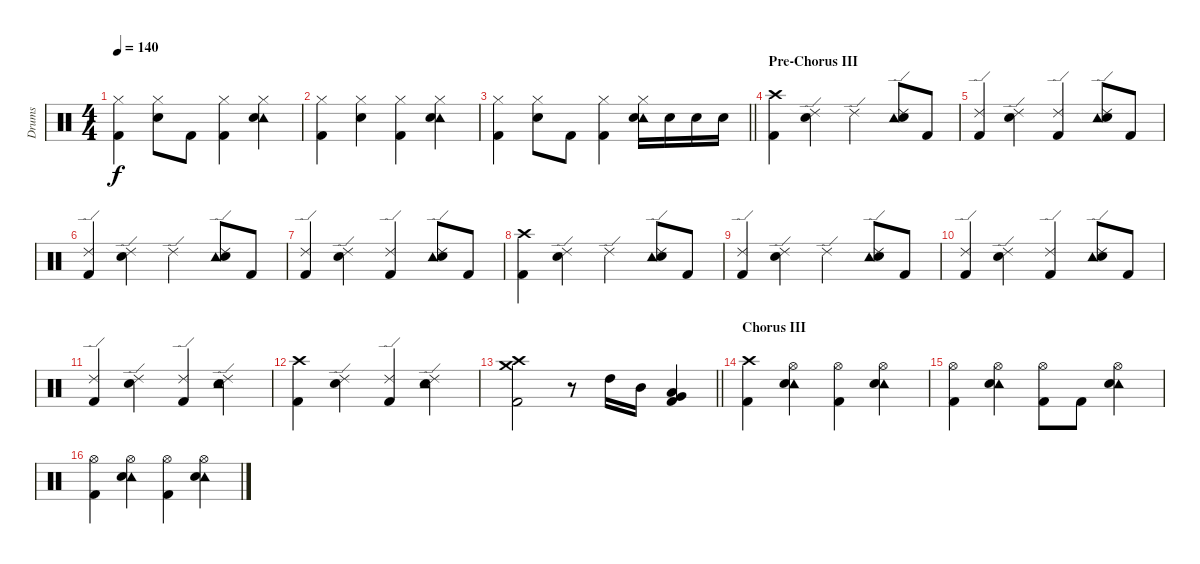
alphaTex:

\track ("Drums" "Drums") {instrument percussion}
\staff {score}
\articulation defaults
\ts (4 4)
\tempo 140
\clef neutral
\ks c
("Hi-Hat (closed)" "Kick (hit) 2").4{dy f} ("Hi-Hat (closed)" "Snare (hit) 2").8 "Kick (hit) 2".8 ("Hi-Hat (closed)" "Kick (hit) 2").4 ("Tambourine (hit)" "Hi-Hat (closed)" "Snare (hit) 2").4 |
("Hi-Hat (closed)" "Kick (hit) 2").4 ("Hi-Hat (closed)" "Snare (hit) 2").4 ("Hi-Hat (closed)" "Kick (hit) 2").4 ("Tambourine (hit)" "Hi-Hat (closed)" "Snare (hit) 2").4 |
\barLineRight lightlight
("Hi-Hat (closed)" "Kick (hit) 2").4 ("Hi-Hat (closed)" "Snare (hit) 2").8 "Kick (hit) 2".8 ("Hi-Hat (closed)" "Kick (hit) 2").4 ("Tambourine (hit)" "Hi-Hat (closed)" "Snare (hit) 2").16 "Snare (hit) 2".16 "Snare (hit) 2".16 "Snare (hit) 2".16 |
\section ("" "Pre-Chorus III")
("Crash high (hit)" "Kick (hit) 2").4 ("Ride (edge) 2" "Snare (hit) 2").4 "Ride (edge) 2".4 ("Tambourine (hit)" "Ride (edge) 2" "Snare (hit) 2").8 "Kick (hit) 2".8 |
("Ride (edge) 2" "Kick (hit) 2").4 ("Ride (edge) 2" "Snare (hit) 2").4 ("Ride (edge) 2" "Kick (hit) 2").4 ("Tambourine (hit)" "Ride (edge) 2" "Snare (hit) 2").8 "Kick (hit) 2".8 |
("Ride (edge) 2" "Kick (hit) 2").4 ("Ride (edge) 2" "Snare (hit) 2").4 "Ride (edge) 2".4 ("Tambourine (hit)" "Ride (edge) 2" "Snare (hit) 2").8 "Kick (hit) 2".8 |
("Ride (edge) 2" "Kick (hit) 2").4 ("Ride (edge) 2" "Snare (hit) 2").4 ("Ride (edge) 2" "Kick (hit) 2").4 ("Tambourine (hit)" "Ride (edge) 2" "Snare (hit) 2").8 "Kick (hit) 2".8 |
("Crash high (hit)" "Kick (hit) 2").4 ("Ride (edge) 2" "Snare (hit) 2").4 "Ride (edge) 2".4 ("Tambourine (hit)" "Ride (edge) 2" "Snare (hit) 2").8 "Kick (hit) 2".8 |
("Ride (edge) 2" "Kick (hit) 2").4 ("Ride (edge) 2" "Snare (hit) 2").4 "Ride (edge) 2".4 ("Tambourine (hit)" "Ride (edge) 2" "Snare (hit) 2").8 "Kick (hit) 2".8 |
("Ride (edge) 2" "Kick (hit) 2").4 ("Ride (edge) 2" "Snare (hit) 2").4 ("Ride (edge) 2" "Kick (hit) 2").4 ("Tambourine (hit)" "Ride (edge) 2" "Snare (hit) 2").8 "Kick (hit) 2".8 |
("Ride (edge) 2" "Kick (hit) 2").4 ("Ride (edge) 2" "Snare (hit) 2").4 ("Ride (edge) 2" "Kick (hit) 2").4 ("Tambourine (hit)" "Ride (edge) 2" "Snare (hit) 2").4 |
("Crash high (hit)" "Kick (hit) 2").4 ("Ride (edge) 2" "Snare (hit) 2").4 ("Ride (edge) 2" "Kick (hit) 2").4 ("Tambourine (hit)" "Ride (edge) 2" "Snare (hit) 2").4 |
\barLineRight lightlight
("Crash high (hit)" "Crash medium (hit)" "Kick (hit) 2").2 r.8 "High Tom (hit)".16 "Mid Tom (hit)".16 ("Very Low Tom (hit)" "Low Tom (hit)" "Kick (hit) 2").4 |
\section ("" "Chorus III")
("Crash high (hit)" "Kick (hit) 2").4 ("Tambourine (hit)" "Hi-Hat (open)" "Snare (hit) 2").4 ("Hi-Hat (open)" "Kick (hit) 2").4 ("Tambourine (hit)" "Hi-Hat (open)" "Snare (hit) 2").4 |
("Hi-Hat (open)" "Kick (hit) 2").4 ("Tambourine (hit)" "Hi-Hat (open)" "Snare (hit) 2").4 ("Hi-Hat (open)" "Kick (hit) 2").8 "Kick (hit) 2".8 ("Tambourine (hit)" "Hi-Hat (open)" "Snare (hit) 2").4 |
("Hi-Hat (open)" "Kick (hit) 2").4 ("Tambourine (hit)" "Hi-Hat (open)" "Snare (hit) 2").4 ("Hi-Hat (open)" "Kick (hit) 2").4 ("Tambourine (hit)" "Hi-Hat (open)" "Snare (hit) 2").4
